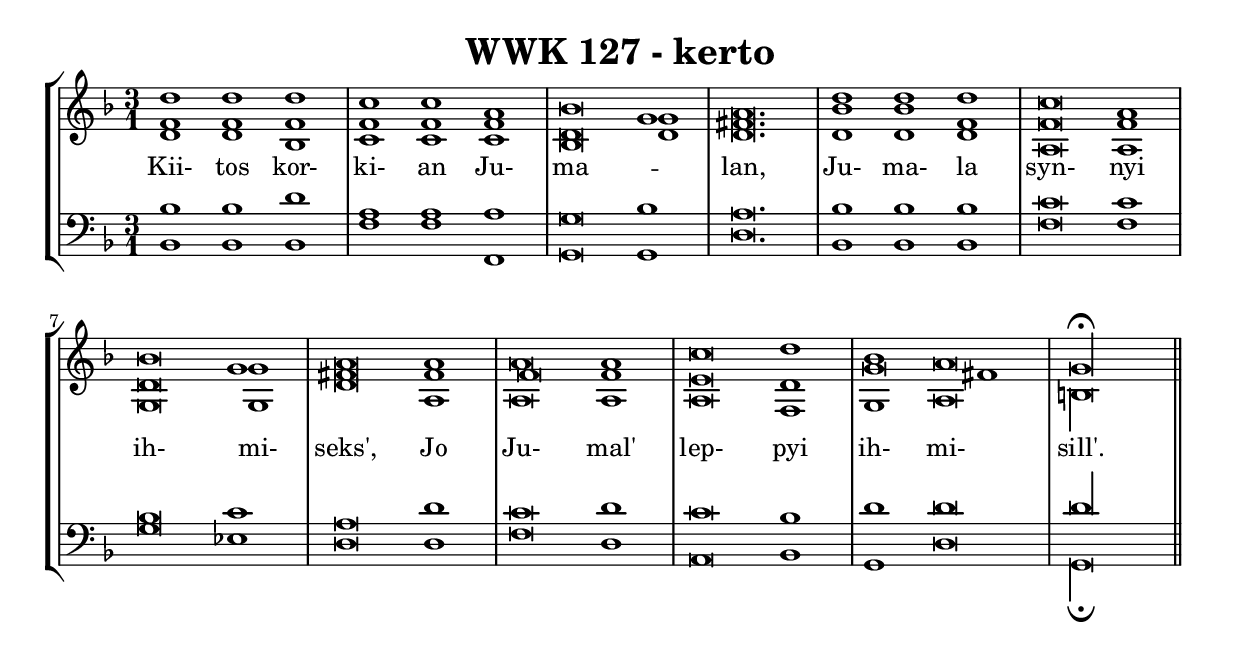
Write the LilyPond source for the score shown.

%% Wanhan wirsikirjan wirsi 127
%%


\include "deutsch.ly"

\version "2.12.3"

%#(set-global-staff-size 16)

\header {
    title = "WWK 127 - kerto"
%    poet = "Hemminki Maskulainen"
%    arranger = "Mogens Pedersen"
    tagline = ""
}

sopMusic =   \relative c'' { 
    \key d \minor
    \stemUp
    \time 3/1
    d1 d d | c c a | b\breve g1 | a\breve. | 
    d1 d d | c\breve a1 | b\breve g1 | a\breve a1 |
    f\breve a1 | c\breve d1 | b a\breve | 
    \set Score.measureLength = #(ly:make-moment 4 1)
    g\longa^\fermata \bar "||"

}

altoOneMusic =   \relative c' { 
    \key d \minor
    \stemDown
    f1 f f | f f f | d\breve g1 | fis\breve. |
    b1 b f | f\breve f1 | d\breve g1 | fis\breve fis1 | 
    a\breve f1 | e\breve d1 | g\breve fis1 | s\longa |
}

altoTwoMusic =   \relative c' { 
    \shiftOff
    \key d \minor
    \stemDown
    d1 d b | c c c | b\breve d1 | d\breve. |
    d1 d d | a\breve a1 | g\breve g1 | d'\breve a1 |
    a\breve a1 | a\breve f1 | g a\breve | h\longa
}

tenorMusic =  \relative c' { 
    \key d \minor
    b1 b d | a a a | g\breve b1 | a\breve. |
    b1 b b | c\breve c1 | b\breve c1 | a\breve d1 |
    c\breve d1 | c\breve b1 | d d\breve | d\longa |
}

bassMusic =  \relative c { 
    \key d \minor
    b1 b b | f' f f, | g\breve g1 | d'\breve. | 
    b1 b b | f'\breve f1 | g\breve es1 | d\breve d1 |
    f\breve d1 | a\breve b1 | g d'\breve | g,\longa_\fermata
}


sanatEka = \lyricmode { 
%    \set stanza = "1."
   	Kii- tos kor- ki- an Ju- ma -- \skip 1 lan,
	Ju- ma- la syn- nyi ih- mi- seks',
	Jo Ju- mal' lep- pyi ih- mi- sill'.
}

sanatToka = \lyricmode { 
    \set stanza = "2."
    Kos- ka Je- sus ___ syn- tyi ___ meill',
%   Kos- -- \skip 1 ka Je -- \skip 1 sus syn- tyi meill',
    I- lo nou- si en- ke -- \skip 1 leill',
%    I -- \skip 1 lo nou- si en- ke- leill',
    Tai- vaan suu- rell' so- ta- vä- ell';
    Vei- sa- sit kor- ki- all' ää- nell':
}

sanatKol = \lyricmode { 
    \set stanza = "3."
    En -- \skip 1 kel' pu- hui pai- me- -- \skip 1 nill',
    Il -- \skip 1 moitt' i- loi- sill' mie- lill',
    ___ Chris- tuk- sen meill' syn- ty- neen,
    Va- pah- ta- jaks' vai -- \skip 1 vais- ten.
}

sanatKuu = \lyricmode { 
    \set stanza = "6."
    Vii- saat Lap- sell' ___ lah- joi -- \skip 1 tit
%   Vii -- \skip 1 saat Lap -- \skip 1 sell' lah- joi- tit
    Kul-taa, py- hää sa- vuu, mir- ha- mit'
    Ju- ma-laks' ku- mar-sit, kun- ni- oi- tit,
    Ku-nin- kain Ku- nin- kaaks' tun- nus- tit.
}

sanatKahd = \lyricmode { 
    \set stanza = "8."
    O Je- su, py -- \skip 1 hä pilt- ti- nen!
    Puh- dist', pe- se meit' syn- nis- täm',
    Puh- taal' py- häll' syn- ty- mäl- läs,
    Ar- mos a- vull', an- si- oll- las:
}

sanatYhd = \lyricmode { 
    \set stanza = "9."
    Suo Ju- mal' meit' täl- lä juh -- \skip 1 lall',
    Miel- täs myö- ten i- loll' ol- la,
    Suo- si- oll', so- vin- noll', rak- kaull',
    Si-nu- a y-lis- täin sy- dä- mell', suull'.
}


\score { 
    
    \context StaffGroup = "alku" <<
	\context Staff = "women" <<
	    \context Voice = "sopranos" { \voiceOne \sopMusic }
	    \context Voice = altosOne { \voiceTwo \altoOneMusic }
	    \context Voice = altosTwo { \voiceThree \altoTwoMusic }
	>>

	\lyricmode <<
	    \lyricsto "altosTwo" \new Lyrics \sanatEka
%	    \lyricsto "altosTwo" \new Lyrics \sanatToka
%	    \lyricsto "altosTwo" \new Lyrics \sanatKol
%	    \lyricsto "altosTwo" \new Lyrics \sanatKuu
%	    \lyricsto "altosTwo" \new Lyrics \sanatKahd
%	    \lyricsto "altosTwo" \new Lyrics \sanatYhd
	>>	

	\context Staff = "men" <<
	    \clef bass
	    \context Voice = "tenors" { \voiceOne \tenorMusic }
	    \context Voice = "basses" { \voiceTwo \bassMusic }
	>>
    >>

%     \context StaffGroup = "loppu" <<
%	\context Staff = sopranosEndStaff <<
%		\context Voice sopranosEnd \sopLopuke
%	>>
%	\context Staff = altosEndStaff <<
%		\context Voice altosEnd \altLopuke
%	>>
%    >>


    \layout {
	indent = 0.0
%	line-width = 20.0\cm
%	textheight = 29.0\cm
	interscoreline = 0\pt

%	\context {

	% a little smaller so lyrics can be closer to the staff. 
%	    \Staff
%	    \override VerticalAxisGroup #'minimum-Y-extent = #'(-3 . 3) 
%	}
    }

    
  \midi {
    \context {
      \Score
      tempoWholesPerMinute = #(ly:make-moment 180 1)
      }
    }


}
